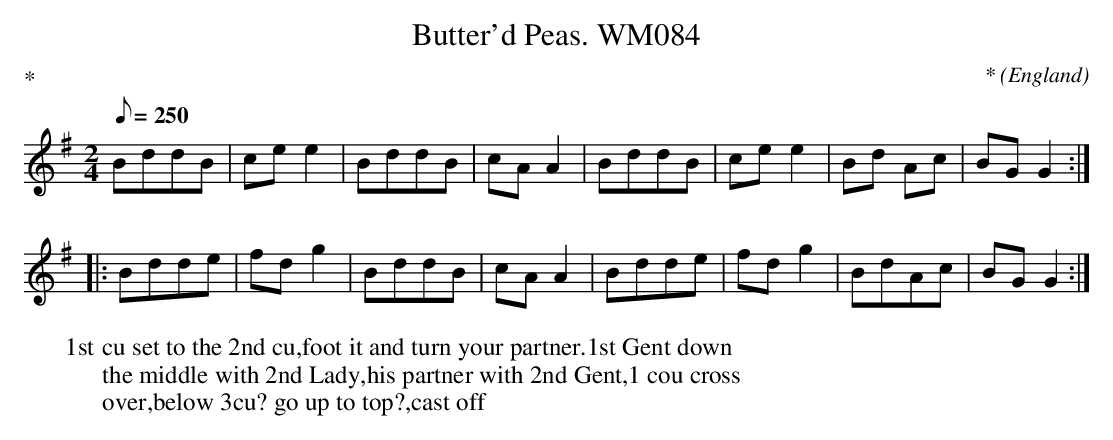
X:1
T:Butter'd Peas. WM084
M:2/4
L:1/8
Q:250
C:*
O:England
P:*
W:1st cu set to the 2nd cu,foot it and turn your partner.1st Gent down
W:the middle with 2nd Lady,his partner with 2nd Gent,1 cou cross
W:over,below 3cu? go up to top?,cast off
K:G
BddB|cee2|BddB|cAA2|BddB|cee2|Bd Ac|BGG2:|!
|:Bdde|fdg2|BddB|cAA2|Bdde|fdg2|BdAc|BGG2:|]
